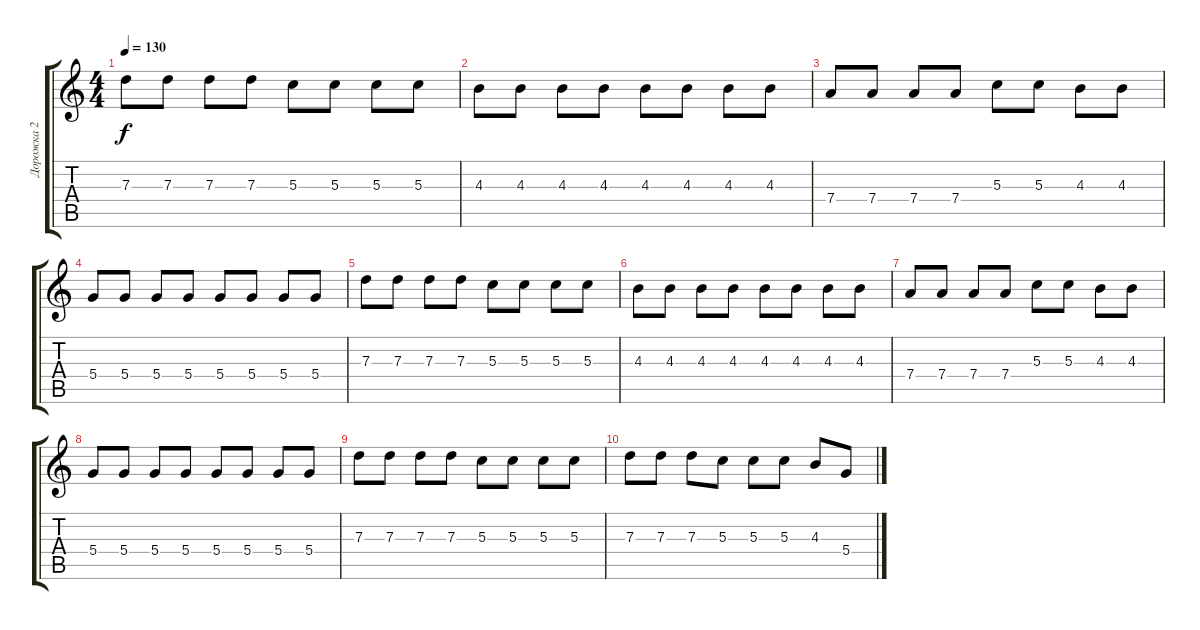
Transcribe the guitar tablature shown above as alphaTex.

\track ("Дорожка 2" "Дорожка 2") {instrument distortionguitar}
\staff {score tabs}
\tuning (E4 B3 G3 D3 A2 E2) {hide}
\ts (4 4)
\tempo 130
\clef g2
\ks c
7.3.8{dy f} 7.3.8 7.3.8 7.3.8 5.3.8 5.3.8 5.3.8 5.3.8 |
4.3.8 4.3.8 4.3.8 4.3.8 4.3.8 4.3.8 4.3.8 4.3.8 |
7.4.8 7.4.8 7.4.8 7.4.8 5.3.8 5.3.8 4.3.8 4.3.8 |
5.4.8 5.4.8 5.4.8 5.4.8 5.4.8 5.4.8 5.4.8 5.4.8 |
7.3.8 7.3.8 7.3.8 7.3.8 5.3.8 5.3.8 5.3.8 5.3.8 |
4.3.8 4.3.8 4.3.8 4.3.8 4.3.8 4.3.8 4.3.8 4.3.8 |
7.4.8 7.4.8 7.4.8 7.4.8 5.3.8 5.3.8 4.3.8 4.3.8 |
5.4.8 5.4.8 5.4.8 5.4.8 5.4.8 5.4.8 5.4.8 5.4.8 |
7.3.8 7.3.8 7.3.8 7.3.8 5.3.8 5.3.8 5.3.8 5.3.8 |
7.3.8 7.3.8 7.3.8 5.3.8 5.3.8 5.3.8 4.3.8 5.4.8
